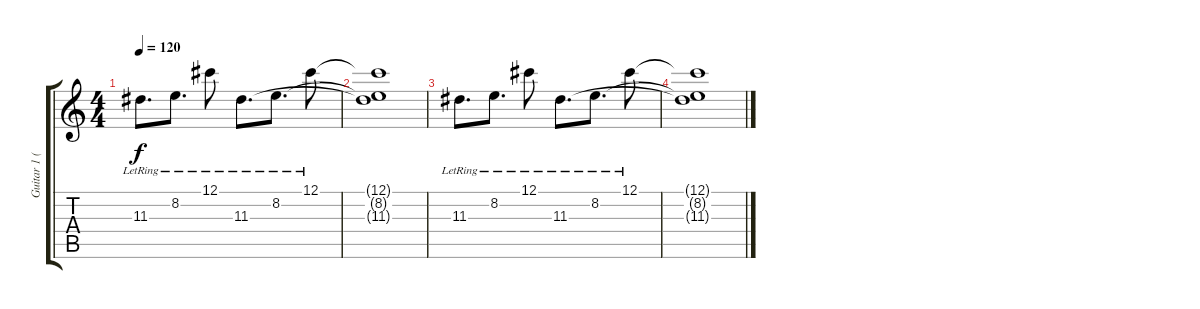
\track ("Guitar 1 (Cran)" "Guitar 1 (") {instrument distortionguitar}
\staff {score tabs}
\tuning (Db4 Ab3 E3 B2 Gb2 B1) {hide}
\ts (4 4)
\tempo 120
\clef g2
\ks c
11.3{lr}.8{d dy f instrument electricguitarclean} 8.2{lr}.8{d} 12.1{lr}.8 11.3{lr}.8{d} 8.2{lr}.8{d} 12.1{lr}.8 |
(12.1{t} 8.2{t} 11.3{t}).1 |
11.3{lr}.8{d} 8.2{lr}.8{d} 12.1{lr}.8 11.3{lr}.8{d} 8.2{lr}.8{d} 12.1{lr}.8 |
(12.1{t} 8.2{t} 11.3{t}).1
